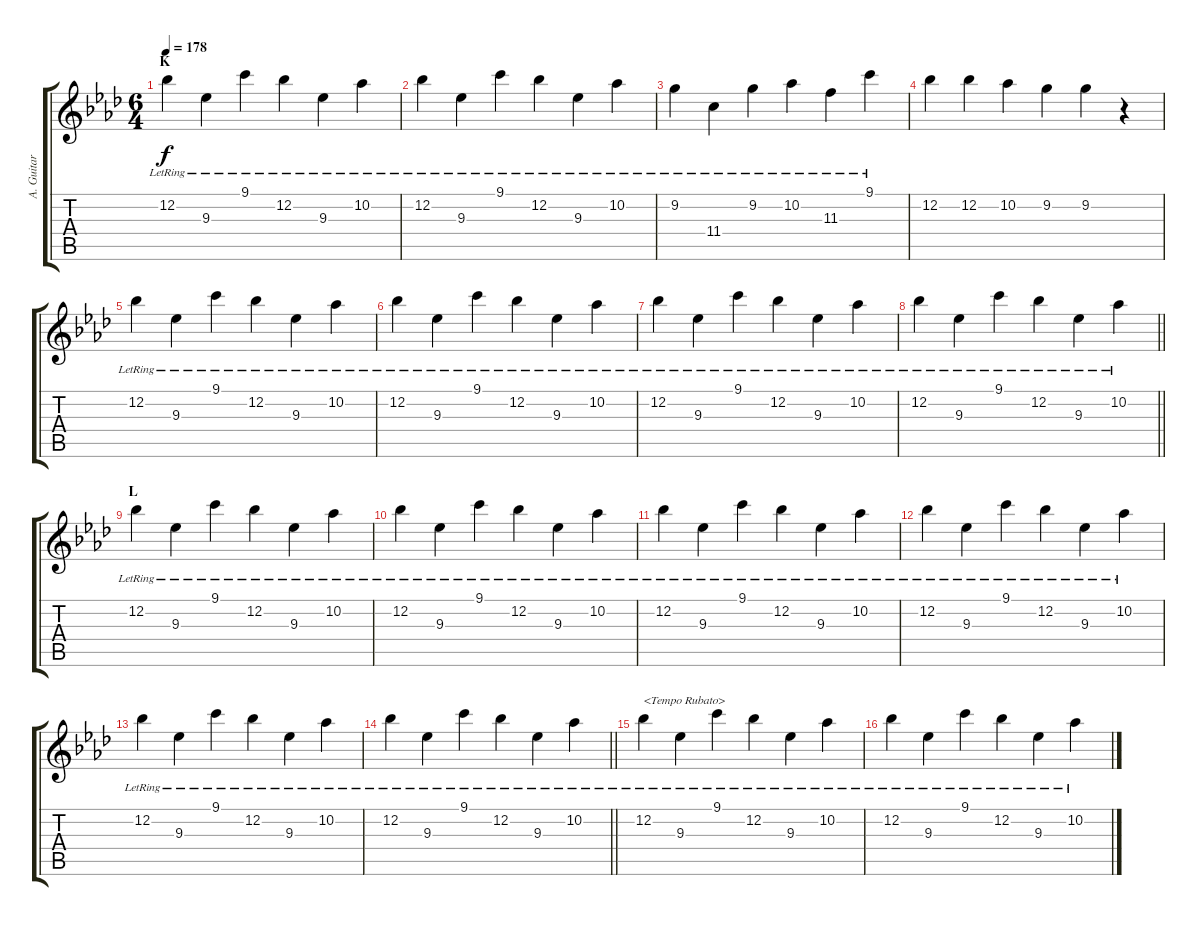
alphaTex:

\track ("A. Guitar I" "A. Guitar ") {instrument acousticguitarsteel}
\staff {score tabs}
\tuning (Eb4 Bb3 Gb3 Db3 Ab2 Db2) {hide}
\ts (6 4)
\section ("" "K")
\tempo 178
\clef g2
\ks ab
12.2{lr}.4{dy f} 9.3{lr}.4 9.1{lr}.4 12.2{lr}.4 9.3{lr}.4 10.2{lr}.4 |
12.2{lr}.4 9.3{lr}.4 9.1{lr}.4 12.2{lr}.4 9.3{lr}.4 10.2{lr}.4 |
9.2{lr}.4 11.4{lr}.4 9.2{lr}.4 10.2{lr}.4 11.3{lr}.4 9.1{lr}.4 |
12.2.4 12.2.4 10.2.4 9.2.4 9.2.4 r.4 |
12.2{lr}.4 9.3{lr}.4 9.1{lr}.4 12.2{lr}.4 9.3{lr}.4 10.2{lr}.4 |
12.2{lr}.4 9.3{lr}.4 9.1{lr}.4 12.2{lr}.4 9.3{lr}.4 10.2{lr}.4 |
12.2{lr}.4 9.3{lr}.4 9.1{lr}.4 12.2{lr}.4 9.3{lr}.4 10.2{lr}.4 |
\barLineRight lightlight
12.2{lr}.4 9.3{lr}.4 9.1{lr}.4 12.2{lr}.4 9.3{lr}.4 10.2{lr}.4 |
\section ("" "L")
12.2{lr}.4 9.3{lr}.4 9.1{lr}.4 12.2{lr}.4 9.3{lr}.4 10.2{lr}.4 |
12.2{lr}.4 9.3{lr}.4 9.1{lr}.4 12.2{lr}.4 9.3{lr}.4 10.2{lr}.4 |
12.2{lr}.4 9.3{lr}.4 9.1{lr}.4 12.2{lr}.4 9.3{lr}.4 10.2{lr}.4 |
12.2{lr}.4 9.3{lr}.4 9.1{lr}.4 12.2{lr}.4 9.3{lr}.4 10.2{lr}.4 |
12.2{lr}.4 9.3{lr}.4 9.1{lr}.4 12.2{lr}.4 9.3{lr}.4 10.2{lr}.4 |
\barLineRight lightlight
12.2{lr}.4 9.3{lr}.4 9.1{lr}.4 12.2{lr}.4 9.3{lr}.4 10.2{lr}.4 |
12.2{lr}.4{txt "<Tempo Rubato>" volume 0} 9.3{lr}.4 9.1{lr}.4 12.2{lr}.4 9.3{lr}.4 10.2{lr}.4 |
12.2{lr}.4 9.3{lr}.4 9.1{lr}.4 12.2{lr}.4 9.3{lr}.4 10.2{lr}.4
